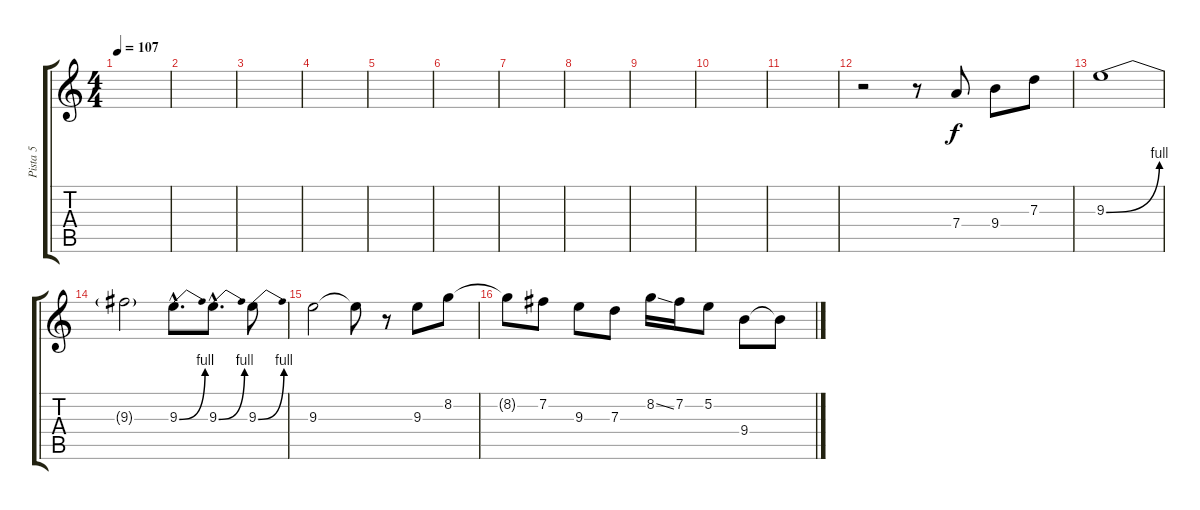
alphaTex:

\track ("Pista 5" "Pista 5") {instrument distortionguitar}
\staff {score tabs}
\tuning (E4 B3 G3 D3 A2 E2) {hide}
\ts (4 4)
\tempo 107
\clef g2
\ks c
|
|
|
|
|
|
|
|
|
|
|
r.2 r.8 7.4.8 9.4.8 7.3.8 |
9.3{be (bend 0 0 60 4)}.1 |
9.3{t}.2 9.3{be (bend 0 0 60 4) hac}.8{d} 9.3{be (bend 0 0 60 4) hac}.8{d} 9.3{be (bend 0 0 60 4)}.8 |
9.3.2 9.3{t}.8 r.8 9.3.8 8.2.8 |
8.2{t}.8 7.2.8 9.3.8 7.3.8 8.2{ss}.16 7.2.16 5.2.8 9.4.8 9.4{t}.8
